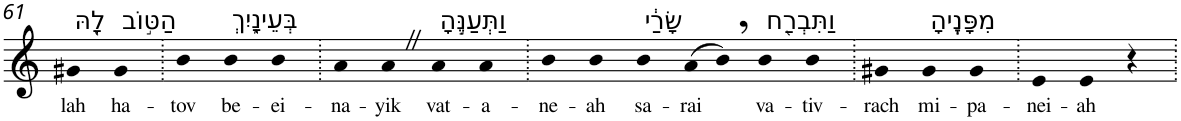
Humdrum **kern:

**kern	**text
*part1	*part1
*staff1	*staff1
*I"Piano	*
*I'Pno	*
!!LO:PB:g=z
*clefG2	*
*k[]	*
=61	=61
!LO:TX:a:t=לָ֖הּ	!
!	!LO:LY:b
4g#X	lah
!LO:TX:a:t=הַטּ֣וֹב	!
!	!LO:LY:b
4g#	ha-
=62.	=62.
!	!LO:LY:b
4b	-tov
!LO:TX:a:t=בְּעֵינָ֑יִךְ	!
!	!LO:LY:b
4b	be-
!	!LO:LY:b
4b	-ei-
=63.	=63.
!	!LO:LY:b
4a	-na-
!	!LO:LY:b
4aZ	-yik
!LO:TX:a:t=וַתְּעַנֶּ֣הָ	!
!	!LO:LY:b
4a	vat-
!	!LO:LY:b
4a	-a-
=64.	=64.
!	!LO:LY:b
4b	-ne-
!	!LO:LY:b
4b	-ah
!LO:TX:a:t=שָׂרַ֔י	!
!	!LO:LY:b
4b	sa-
!	!LO:LY:b
(>8a	-rai
8b,)	.
!LO:TX:a:t=וַתִּבְרַ֖ח	!
!	!LO:LY:b
4b	va-
!	!LO:LY:b
4b	-tiv-
=65.	=65.
!	!LO:LY:b
4g#X	-rach
!LO:TX:a:t=מִפָּנֶֽיהָ	!
!	!LO:LY:b
4g#	mi-
!	!LO:LY:b
4g#	-pa-
=66.	=66.
!	!LO:LY:b
4e	-nei-
!	!LO:LY:b
4e	-ah
4r	.
=.	=.
*-	*-
